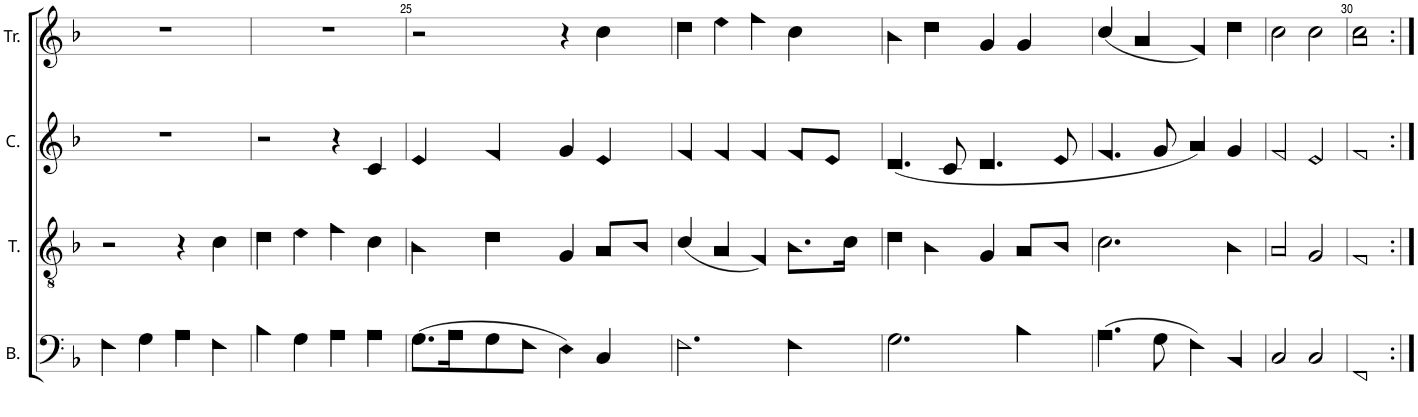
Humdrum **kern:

**kern	**kern	**kern	**kern
*part4	*part3	*part2	*part1
*staff4	*staff3	*staff2	*staff1
*I"B.	*I"T.	*I"C.	*I"Tr.
*I'B.	*I'T.	*I'C.	*I'Tr.
!!LO:PB:g=z
*clefF4	*clefGv2	*clefG2	*clefG2
*k[b-]	*k[b-]	*k[b-]	*k[b-]
*M4/4	*M4/4	*M4/4	*M4/4
*met(c)	*met(c)	*met(c)	*met(c)
=23	=23	=23	=23
4F!\	2r	1r	1r
4G!\	.	.	.
4A!\	4r	.	.
4F!\	4c!\	.	.
=24	=24	=24	=24
4B-!\	4d!\	2r	1r
4G!\	4e!\	.	.
4A!\	4f!\	4r	.
4A!\	4c!\	4c!/	.
=25	=25	=25	=25
(8.G!\L	4B-!\	4e!/	2r
16A!\K	.	.	.
8G!\	4d!\	4f!/	.
8F!\J	.	.	.
4E!\)	4G!/	4g!/	4r
4C!/	8A!/L	4e!/	4cc!\
.	8B-!/J	.	.
=26	=26	=26	=26
2.F!\	(4c!/	4f!/	4dd!\
.	4A!/	4f!/	4ee!\
.	4F!/)	4f!/	4ff!\
4F!\	8.B-!\L	8f!/L	4cc!\
.	.	8e!/J	.
.	16c!\Jk	.	.
=27	=27	=27	=27
2.G!\	4d!\	(<4.d!/	4b-!\
.	4B-!\	.	4dd!\
.	.	8c!/	.
.	4G!/	4.d!/	4g!/
4B-!\	8A!/L	.	4g!/
.	8B-!/J	8e!/	.
=28	=28	=28	=28
(4.A!\	2.c!\	4.f!/	(4cc!/
.	.	.	4a!/
8G!\	.	8g!/	.
4F!\)	.	4a!/)	4f!/)
4BB-!/	4B-!\	4g!/	4dd!\
=29	=29	=29	=29
2C!/	2A!/	2f!/	2cc!\
2C!/	2G!/	2e!/	2cc!\
=30	=30	=30	=30
1FF!	1F!	1f!	1a! 1cc!
=:|!	=:|!	=:|!	=:|!
*-	*-	*-	*-
